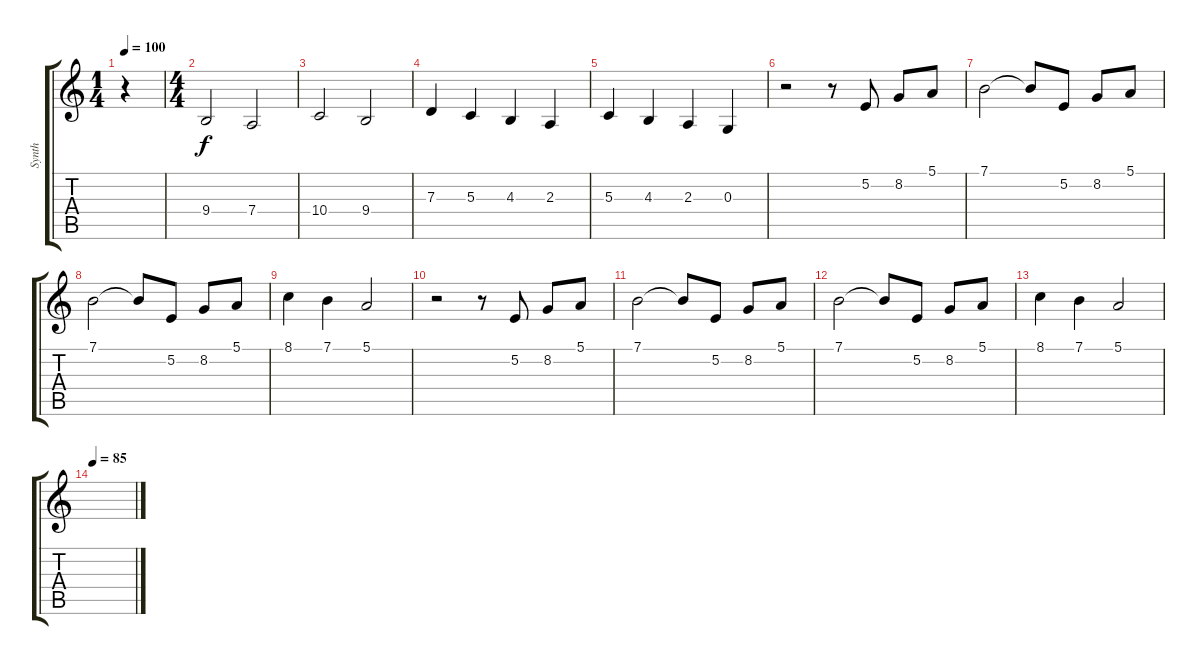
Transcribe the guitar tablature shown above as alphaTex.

\track ("Synth" "Synth") {instrument clarinet}
\staff {score tabs}
\tuning (E4 B3 G3 D3 A2 E2) {hide}
\ts (1 4)
\tempo 100
\clef g2
\ks c
r.4{dy f instrument clarinet} |
\ts (4 4)
9.4.2{volume 6} 7.4.2 |
10.4.2 9.4.2 |
7.3.4 5.3.4 4.3.4 2.3.4 |
5.3.4 4.3.4 2.3.4 0.3.4 |
r.2{volume 16} r.8 5.2.8 8.2.8 5.1.8 |
7.1.2 7.1{t}.8 5.2.8 8.2.8 5.1.8 |
7.1.2 7.1{t}.8 5.2.8 8.2.8 5.1.8 |
8.1.4 7.1.4 5.1.2 |
r.2 r.8 5.2.8 8.2.8 5.1.8 |
7.1.2 7.1{t}.8 5.2.8 8.2.8 5.1.8 |
7.1.2 7.1{t}.8 5.2.8 8.2.8 5.1.8 |
8.1.4 7.1.4 5.1.2 |
\tempo 85
